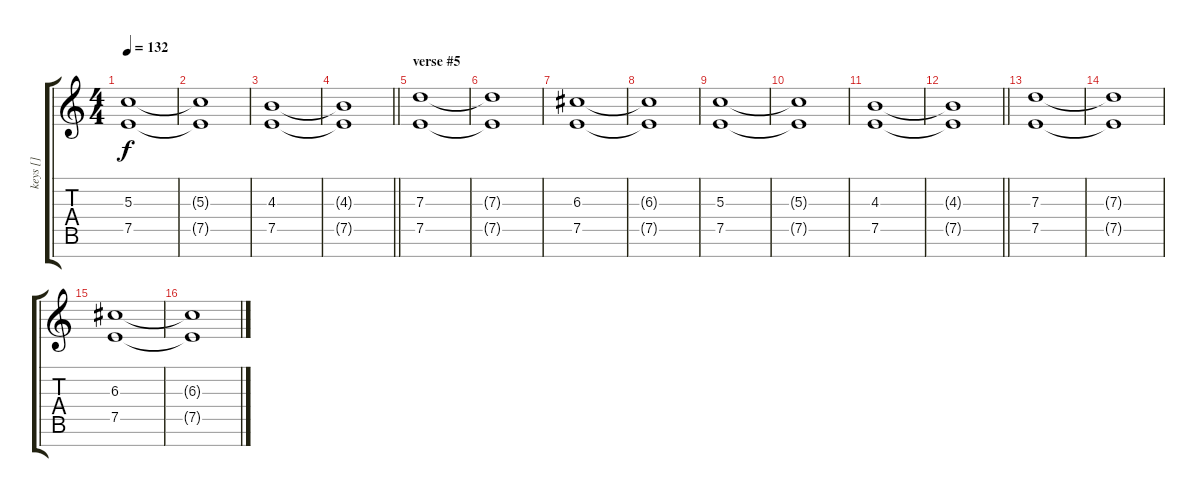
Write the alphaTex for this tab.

\track ("keys []" "keys []") {instrument stringensemble1}
\staff {score tabs}
\tuning (E5 B4 G4 D4 A3 E3 B2) {hide}
\ts (4 4)
\tempo 132
\clef g2
\ks c
(5.3 7.5).1{dy f} |
(5.3{t} 7.5{t}).1 |
(4.3 7.5).1 |
\barLineRight lightlight
(4.3{t} 7.5{t}).1 |
\section ("" "verse #5")
(7.3 7.5).1 |
(7.3{t} 7.5{t}).1 |
(6.3 7.5).1 |
(6.3{t} 7.5{t}).1 |
(5.3 7.5).1 |
(5.3{t} 7.5{t}).1 |
(4.3 7.5).1 |
\barLineRight lightlight
(4.3{t} 7.5{t}).1 |
(7.3 7.5).1 |
(7.3{t} 7.5{t}).1 |
(6.3 7.5).1 |
(6.3{t} 7.5{t}).1
